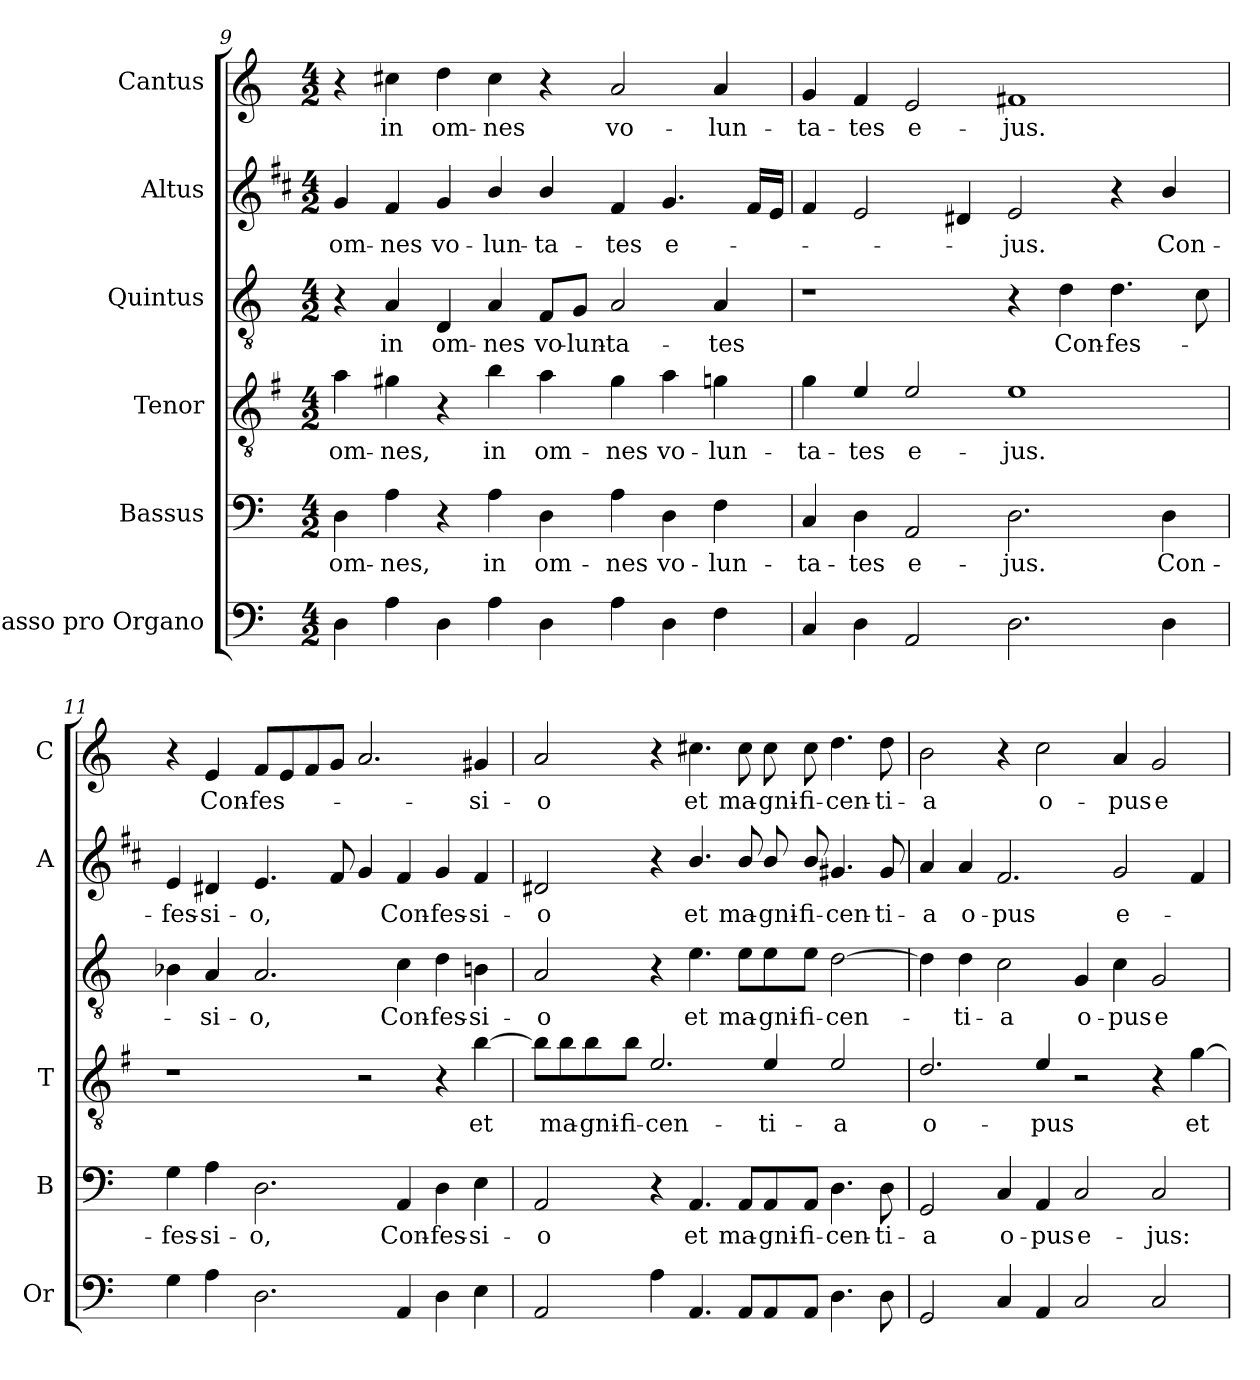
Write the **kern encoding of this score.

**kern	**kern	**text	**kern	**text	**kern	**text	**kern	**text	**kern	**text
*part6	*part5	*part5	*part4	*part4	*part3	*part3	*part2	*part2	*part1	*part1
*staff6	*staff5	*staff5	*staff4	*staff4	*staff3	*staff3	*staff2	*staff2	*staff1	*staff1
*I"Basso pro Organo	*I"Bassus	*	*I"Tenor	*	*I"Quintus	*	*I"Altus	*	*I"Cantus	*
*I'Or	*I'B	*	*I'T	*	*	*	*I'A	*	*I'C	*
*clefF4	*clefF4	*	*clefGv2	*	*clefGv2	*	*clefG2	*	*clefG2	*
*	*	*	*ITrd4c7	*	*	*	*ITrd1c2	*	*	*
*k[]	*k[]	*	*k[]	*	*k[]	*	*k[]	*	*k[]	*
*C:	*C:	*	*C:	*	*C:	*	*C:	*	*C:	*
*M4/2	*M4/2	*	*M4/2	*	*M4/2	*	*M4/2	*	*M4/2	*
=9	=9	=9	=9	=9	=9	=9	=9	=9	=9	=9
!	!	!LO:LY:b	!	!LO:LY:b	!	!	!	!LO:LY:b	!	!
4D\	4D\	om-	4d\	om-	4r	.	4f/	om-	4r	.
!	!	!LO:LY:b	!	!LO:LY:b	!	!LO:LY:b	!	!LO:LY:b	!	!LO:LY:b
4A\	4A\	-nes,	4c#X\	-nes,	4A/	in	4e/	-nes	4cc#X\	in
!	!	!	!	!	!	!LO:LY:b	!	!LO:LY:b	!	!LO:LY:b
4D\	4r	.	4r	.	4D/	om-	4f/	vo-	4dd\	om-
!	!	!LO:LY:b	!	!LO:LY:b	!	!LO:LY:b	!	!LO:LY:b	!	!LO:LY:b
4A\	4A\	in	4e\	in	4A/	-nes	4a/	-lun-	4cc#\	-nes
!	!	!LO:LY:b	!	!LO:LY:b	!	!LO:LY:b	!	!LO:LY:b	!	!
4D\	4D\	om-	4d\	om-	8F/L	vo-	4a/	-ta-	4r	.
!	!	!	!	!	!	!LO:LY:b	!	!	!	!
.	.	.	.	.	8G/J	-lun-	.	.	.	.
!	!	!LO:LY:b	!	!LO:LY:b	!	!LO:LY:b	!	!LO:LY:b	!	!LO:LY:b
4A\	4A\	-nes	4c#\	-nes	2A/	-ta-	4e/	-tes	2a/	vo-
!	!	!LO:LY:b	!	!LO:LY:b	!	!	!	!LO:LY:b	!	!
4D\	4D\	vo-	4d\	vo-	.	.	4.f/	e-	.	.
!	!	!LO:LY:b	!	!LO:LY:b	!	!LO:LY:b	!	!	!	!LO:LY:b
4F\	4F\	-lun-	4cn\	-lun-	4A/	-tes	.	.	4a/	-lun-
.	.	.	.	.	.	.	16e/LL	.	.	.
.	.	.	.	.	.	.	16d/JJ	.	.	.
=10	=10	=10	=10	=10	=10	=10	=10	=10	=10	=10
!	!	!LO:LY:b	!	!LO:LY:b	!	!	!	!	!	!LO:LY:b
4C/	4C/	-ta-	4c\	-ta-	1r	.	4e/	.	4g/	-ta-
!	!	!LO:LY:b	!	!LO:LY:b	!	!	!	!	!	!LO:LY:b
4D\	4D\	-tes	4A/	-tes	.	.	2d/	.	4f/	-tes
!	!	!LO:LY:b	!	!LO:LY:b	!	!	!	!	!	!LO:LY:b
2AA/	2AA/	e-	2A/	e-	.	.	.	.	2e/	e-
.	.	.	.	.	.	.	4c#X/	.	.	.
!	!	!LO:LY:b	!	!LO:LY:b	!	!	!	!LO:LY:b	!	!LO:LY:b
2.D\	2.D\	-jus.	1A	-jus.	4r	.	2d/	-jus.	1f#X	-jus.
!	!	!	!	!	!	!LO:LY:b	!	!	!	!
.	.	.	.	.	4d\	Con-	.	.	.	.
!	!	!	!	!	!	!LO:LY:b	!	!	!	!
.	.	.	.	.	4.d\	-fes-	4r	.	.	.
!	!	!LO:LY:b	!	!	!	!	!	!LO:LY:b	!	!
4D\	4D\	Con-	.	.	.	.	4a/	Con-	.	.
.	.	.	.	.	8c\	.	.	.	.	.
=11	=11	=11	=11	=11	=11	=11	=11	=11	=11	=11
!	!	!LO:LY:b	!	!	!	!	!	!LO:LY:b	!	!
4G\	4G\	-fes-	1r	.	4B-X\	.	4d/	-fes-	4r	.
!	!	!LO:LY:b	!	!	!	!LO:LY:b	!	!LO:LY:b	!	!LO:LY:b
4A\	4A\	-si-	.	.	4A/	-si-	4c#X/	-si-	4e/	Con-
!	!	!LO:LY:b	!	!	!	!LO:LY:b	!	!LO:LY:b	!	!LO:LY:b
2.D\	2.D\	-o,	.	.	2.A/	-o,	4.d/	-o,	8f/L	-fes-
.	.	.	.	.	.	.	.	.	8e/	.
.	.	.	.	.	.	.	.	.	8f/	.
.	.	.	.	.	.	.	8e/	.	8g/J	.
.	.	.	2r	.	.	.	4f/	.	2.a/	.
!	!	!LO:LY:b	!	!	!	!LO:LY:b	!	!LO:LY:b	!	!
4AA/	4AA/	Con-	.	.	4c\	Con-	4e/	Con-	.	.
!	!	!LO:LY:b	!	!	!	!LO:LY:b	!	!LO:LY:b	!	!
4D\	4D\	-fes-	4r	.	4d\	-fes-	4f/	-fes-	.	.
!	!	!LO:LY:b	!	!LO:LY:b	!	!LO:LY:b	!	!LO:LY:b	!	!LO:LY:b
4E\	4E\	-si-	[4e\	et	4Bn\	-si-	4e/	-si-	4g#X/	-si-
!!LO:LB:g=z
=12	=12	=12	=12	=12	=12	=12	=12	=12	=12	=12
!	!	!LO:LY:b	!	!	!	!LO:LY:b	!	!LO:LY:b	!	!LO:LY:b
2AA/	2AA/	-o	8e\L]	.	2A/	-o	2c#X/	-o	2a/	-o
!	!	!	!	!LO:LY:b	!	!	!	!	!	!
.	.	.	8e\	ma-	.	.	.	.	.	.
!	!	!	!	!LO:LY:b	!	!	!	!	!	!
.	.	.	8e\	-gni-	.	.	.	.	.	.
!	!	!	!	!LO:LY:b	!	!	!	!	!	!
.	.	.	8e\J	-fi-	.	.	.	.	.	.
!	!	!	!	!LO:LY:b	!	!	!	!	!	!
4A\	4r	.	2.A/	-cen-	4r	.	4r	.	4r	.
!	!	!LO:LY:b	!	!	!	!LO:LY:b	!	!LO:LY:b	!	!LO:LY:b
4.AA/	4.AA/	et	.	.	4.e\	et	4.a/	et	4.cc#X\	et
!	!	!LO:LY:b	!	!	!	!LO:LY:b	!	!LO:LY:b	!	!LO:LY:b
8AA/L	8AA/L	ma-	.	.	8e\L	ma-	8a/	ma-	8cc#\	ma-
!	!	!LO:LY:b	!	!LO:LY:b	!	!LO:LY:b	!	!LO:LY:b	!	!LO:LY:b
8AA/	8AA/	-gni-	4A/	-ti-	8e\	-gni-	8a/	-gni-	8cc#\	-gni-
!	!	!LO:LY:b	!	!	!	!LO:LY:b	!	!LO:LY:b	!	!LO:LY:b
8AA/J	8AA/J	-fi-	.	.	8e\J	-fi-	8a/	-fi-	8cc#\	-fi-
!	!	!LO:LY:b	!	!LO:LY:b	!	!LO:LY:b	!	!LO:LY:b	!	!LO:LY:b
4.D\	4.D\	-cen-	2A/	-a	[2d\	-cen-	4.f#X/	-cen-	4.dd\	-cen-
!	!	!LO:LY:b	!	!	!	!	!	!LO:LY:b	!	!LO:LY:b
8D\	8D\	-ti-	.	.	.	.	8f#/	-ti-	8dd\	-ti-
=13	=13	=13	=13	=13	=13	=13	=13	=13	=13	=13
!	!	!LO:LY:b	!	!LO:LY:b	!	!	!	!LO:LY:b	!	!LO:LY:b
2GG/	2GG/	-a	2.G/	o-	4d\]	.	4g/	-a	2b\	-a
!	!	!	!	!	!	!LO:LY:b	!	!LO:LY:b	!	!
.	.	.	.	.	4d\	-ti-	4g/	o-	.	.
!	!	!LO:LY:b	!	!	!	!LO:LY:b	!	!LO:LY:b	!	!
4C/	4C/	o-	.	.	2c\	-a	2.e/	-pus	4r	.
!	!	!LO:LY:b	!	!LO:LY:b	!	!	!	!	!	!LO:LY:b
4AA/	4AA/	-pus	4A/	-pus	.	.	.	.	2cc\	o-
!	!	!LO:LY:b	!	!	!	!LO:LY:b	!	!	!	!
2C/	2C/	e-	2r	.	4G/	o-	.	.	.	.
!	!	!	!	!	!	!LO:LY:b	!	!LO:LY:b	!	!LO:LY:b
.	.	.	.	.	4c\	-pus	2f/	e-	4a/	-pus
!	!	!LO:LY:b	!	!	!	!LO:LY:b	!	!	!	!LO:LY:b
2C/	2C/	-jus:	4r	.	2G/	e-	.	.	2g/	e-
!	!	!	!	!LO:LY:b	!	!	!	!	!	!
.	.	.	[4c\	et	.	.	4e/	.	.	.
=	=	=	=	=	=	=	=	=	=	=
*-	*-	*-	*-	*-	*-	*-	*-	*-	*-	*-
